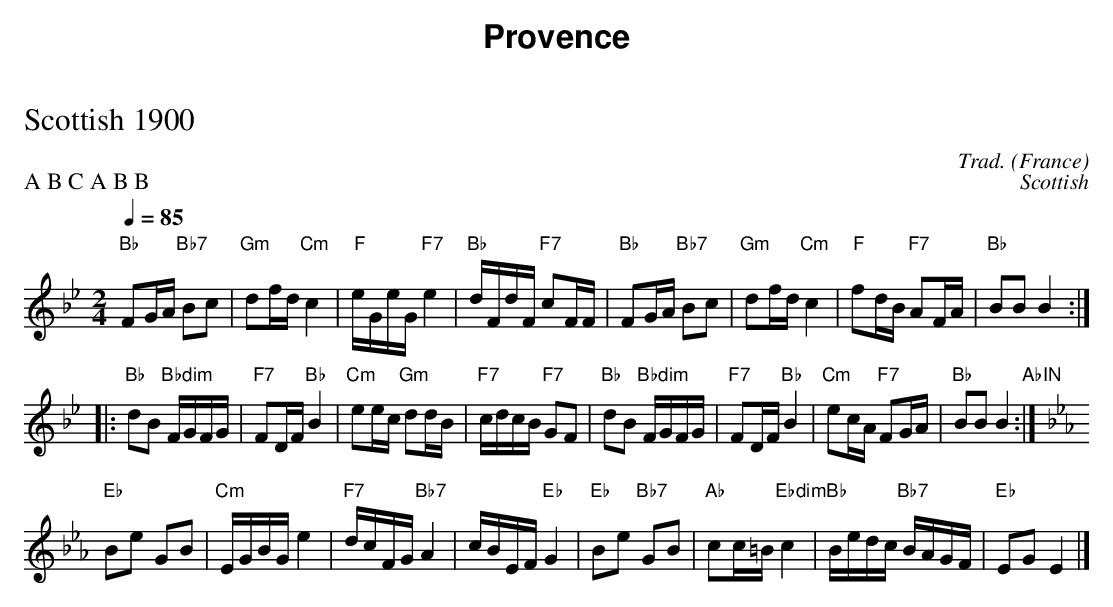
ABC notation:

X:1
T:Scottish 1900
O:France
C:Trad.
M:2/4
L:1/8
Q:1/4=85
P:A B C A B B
K:Bb
V:1
"Bb"FG/2A/2 "Bb7"Bc | "Gm"df/2d/2 "Cm"c2 | "F"e/2G/2e/2G/2 "F7"e2 | "Bb"d/2F/2d/2F/2 "F7"cF/2F/2 | "Bb"FG/2A/2 "Bb7"Bc | "Gm"df/2d/2 "Cm"c2 | "F"fd/2B/2 "F7"AF/2A/2 | "Bb"BB B2 ::
"Bb"dB "Bbdim"F/2G/2F/2G/2 | "F7"FD/2F/2 "Bb"B2 | "Cm"ee/2c/2 "Gm"dd/2B/2 | "F7"c/2d/2c/2B/2 "F7"GF | "Bb"dB "Bbdim"F/2G/2F/2G/2 | "F7"FD/2F/2 "Bb"B2 | "Cm"ec/2A/2 "F7"FG/2A/2 | "Bb"BB B2"AbIN" :|
K:Eb
"Eb"Be GB | "Cm"E/2G/2B/2G/2 e2 | "F7"d/2c/2F/2G/2 "Bb7"A2 | c/2B/2E/2F/2 "Eb"G2 | "Eb"Be "Bb7"GB | "Ab"cc/2=B/2 "Ebdim"c2 | "Bb"B/2e/2d/2c/2 "Bb7"B/2A/2G/2F/2 | "Eb"EG E2 |]
